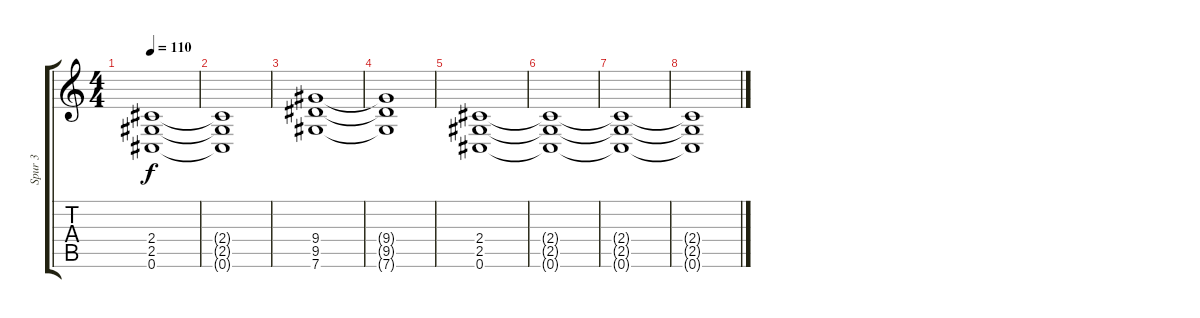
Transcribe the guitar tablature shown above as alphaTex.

\track ("Spur 3" "Spur 3") {instrument distortionguitar}
\staff {score tabs}
\tuning (Db4 Ab3 E3 B2 Gb2 Db2) {hide}
\ts (4 4)
\tempo 110
\clef g2
\ks c
(2.4 2.5 0.6).1{dy f} |
(2.4{t} 2.5{t} 0.6{t}).1 |
(9.4 9.5 7.6).1 |
(9.4{t} 9.5{t} 7.6{t}).1 |
(2.4 2.5 0.6).1 |
(2.4{t} 2.5{t} 0.6{t}).1 |
(2.4{t} 2.5{t} 0.6{t}).1 |
(2.4{t} 2.5{t} 0.6{t}).1
